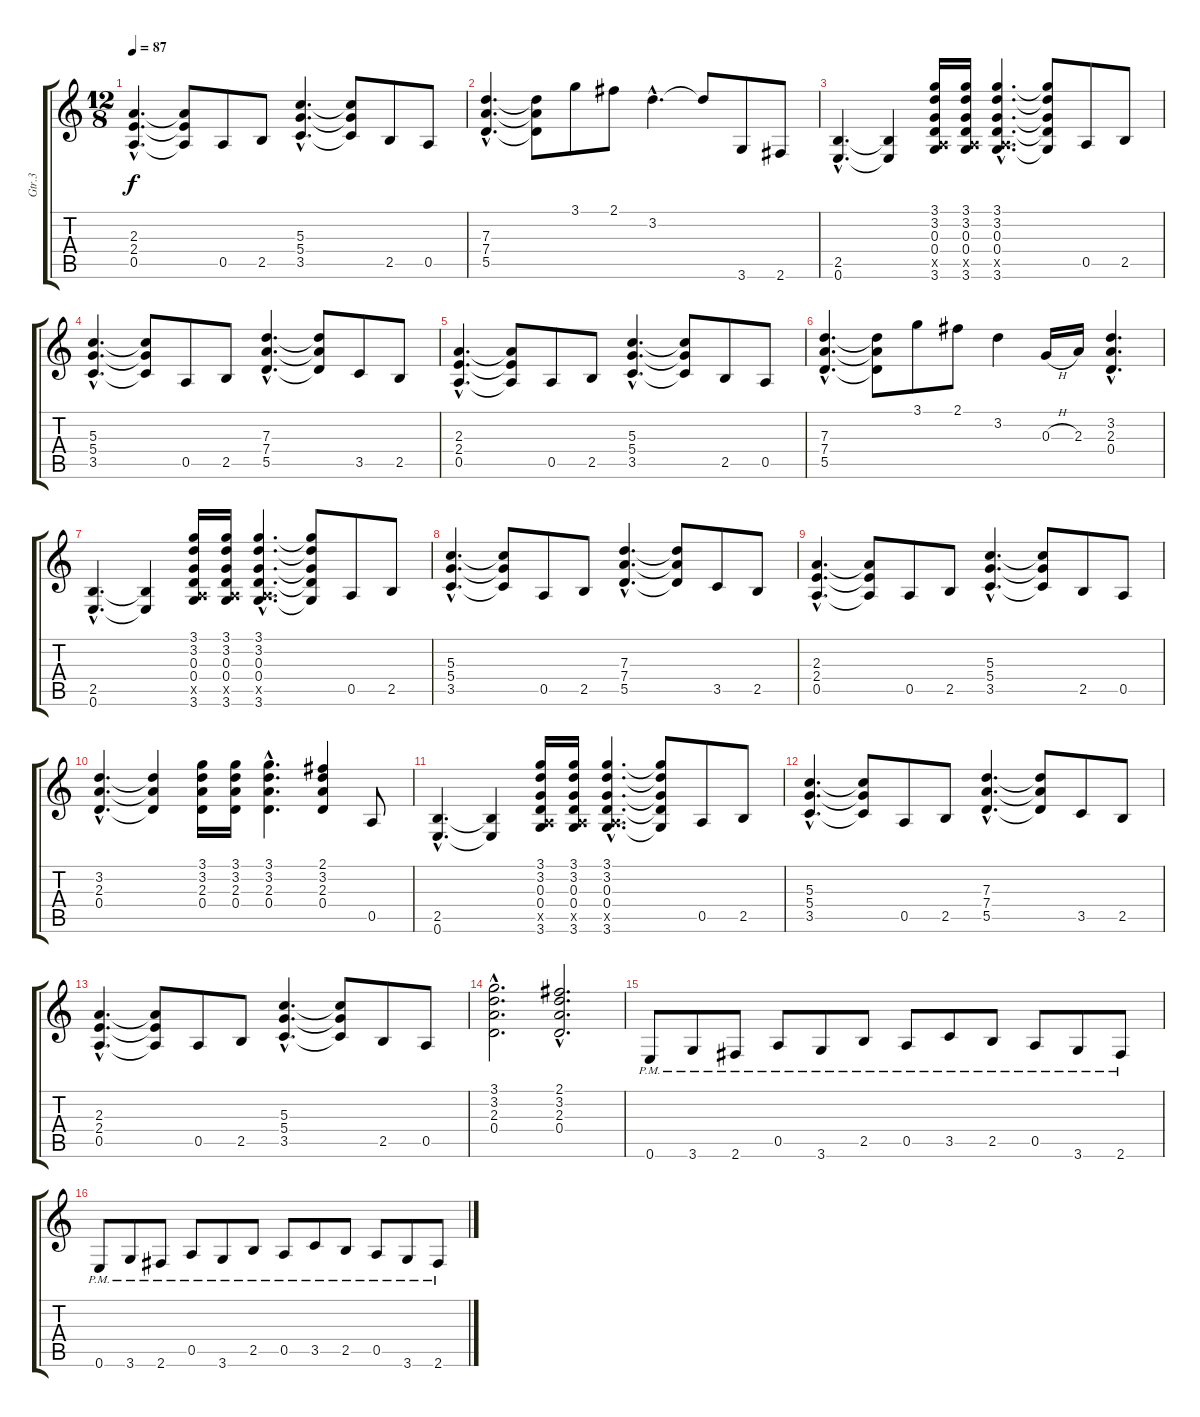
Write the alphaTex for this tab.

\track ("Gtr.3" "Gtr.3") {instrument electricguitarclean}
\staff {score tabs}
\tuning (E4 B3 G3 D3 A2 E2) {hide}
\ts (12 8)
\tempo 87
\clef g2
\ks c
(2.3{hac} 2.4{hac} 0.5{hac}).4{d dy f} (2.3{t} 2.4{t} 0.5{t}).8 0.5.8 2.5.8 (5.3{hac} 5.4{hac} 3.5{hac}).4{d} (5.3{t} 5.4{t} 3.5{t}).8 2.5.8 0.5.8 |
(7.3{hac} 7.4{hac} 5.5{hac}).4{d} (7.3{t} 7.4{t} 5.5{t}).8 3.1.8 2.1.8 3.2{hac}.4{d} 3.2{t}.8 3.6.8 2.6.8 |
(2.5{hac} 0.6{hac}).4{d} (2.5{t} 0.6{t}).4 (3.1 3.2 0.3 0.4 0.5{x} 3.6).16 (3.1 3.2 0.3 0.4 0.5{x} 3.6).16 (3.1{hac} 3.2{hac} 0.3{hac} 0.4{hac} 0.5{hac x} 3.6{hac}).4{d} (3.1{t} 3.2{t} 0.3{t} 0.4{t} 3.6{t}).8 0.5.8 2.5.8 |
(5.3{hac} 5.4{hac} 3.5{hac}).4{d} (5.3{t} 5.4{t} 3.5{t}).8 0.5.8 2.5.8 (7.3{hac} 7.4{hac} 5.5{hac}).4{d} (7.3{t} 7.4{t} 5.5{t}).8 3.5.8 2.5.8 |
(2.3{hac} 2.4{hac} 0.5{hac}).4{d} (2.3{t} 2.4{t} 0.5{t}).8 0.5.8 2.5.8 (5.3{hac} 5.4{hac} 3.5{hac}).4{d} (5.3{t} 5.4{t} 3.5{t}).8 2.5.8 0.5.8 |
(7.3{hac} 7.4{hac} 5.5{hac}).4{d} (7.3{t} 7.4{t} 5.5{t}).8 3.1.8 2.1.8 3.2.4 0.3{h}.16 2.3.16 (3.2{hac} 2.3{hac} 0.4{hac}).4{d} |
(2.5{hac} 0.6{hac}).4{d} (2.5{t} 0.6{t}).4 (3.1 3.2 0.3 0.4 0.5{x} 3.6).16 (3.1 3.2 0.3 0.4 0.5{x} 3.6).16 (3.1{hac} 3.2{hac} 0.3{hac} 0.4{hac} 0.5{hac x} 3.6{hac}).4{d} (3.1{t} 3.2{t} 0.3{t} 0.4{t} 3.6{t}).8 0.5.8 2.5.8 |
(5.3{hac} 5.4{hac} 3.5{hac}).4{d} (5.3{t} 5.4{t} 3.5{t}).8 0.5.8 2.5.8 (7.3{hac} 7.4{hac} 5.5{hac}).4{d} (7.3{t} 7.4{t} 5.5{t}).8 3.5.8 2.5.8 |
(2.3{hac} 2.4{hac} 0.5{hac}).4{d} (2.3{t} 2.4{t} 0.5{t}).8 0.5.8 2.5.8 (5.3{hac} 5.4{hac} 3.5{hac}).4{d} (5.3{t} 5.4{t} 3.5{t}).8 2.5.8 0.5.8 |
(3.2{hac} 2.3{hac} 0.4{hac}).4{d} (3.2{t} 2.3{t} 0.4{t}).4 (3.1 3.2 2.3 0.4).16 (3.1 3.2 2.3 0.4).16 (3.1{hac} 3.2{hac} 2.3{hac} 0.4{hac}).4{d} (2.1 3.2 2.3 0.4).4 0.5.8 |
(2.5{hac} 0.6{hac}).4{d} (2.5{t} 0.6{t}).4 (3.1 3.2 0.3 0.4 0.5{x} 3.6).16 (3.1 3.2 0.3 0.4 0.5{x} 3.6).16 (3.1{hac} 3.2{hac} 0.3{hac} 0.4{hac} 0.5{hac x} 3.6{hac}).4{d} (3.1{t} 3.2{t} 0.3{t} 0.4{t} 3.6{t}).8 0.5.8 2.5.8 |
(5.3{hac} 5.4{hac} 3.5{hac}).4{d} (5.3{t} 5.4{t} 3.5{t}).8 0.5.8 2.5.8 (7.3{hac} 7.4{hac} 5.5{hac}).4{d} (7.3{t} 7.4{t} 5.5{t}).8 3.5.8 2.5.8 |
(2.3{hac} 2.4{hac} 0.5{hac}).4{d} (2.3{t} 2.4{t} 0.5{t}).8 0.5.8 2.5.8 (5.3{hac} 5.4{hac} 3.5{hac}).4{d} (5.3{t} 5.4{t} 3.5{t}).8 2.5.8 0.5.8 |
(3.1{hac} 3.2{hac} 2.3{hac} 0.4{hac}).2{d} (2.1{hac} 3.2{hac} 2.3{hac} 0.4{hac}).2{d} |
0.6{pm}.8 3.6{pm}.8 2.6{pm}.8 0.5{pm}.8 3.6{pm}.8 2.5{pm}.8 0.5{pm}.8 3.5{pm}.8 2.5{pm}.8 0.5{pm}.8 3.6{pm}.8 2.6{pm}.8 |
0.6{pm}.8 3.6{pm}.8 2.6{pm}.8 0.5{pm}.8 3.6{pm}.8 2.5{pm}.8 0.5{pm}.8 3.5{pm}.8 2.5{pm}.8 0.5{pm}.8 3.6{pm}.8 2.6{pm}.8
